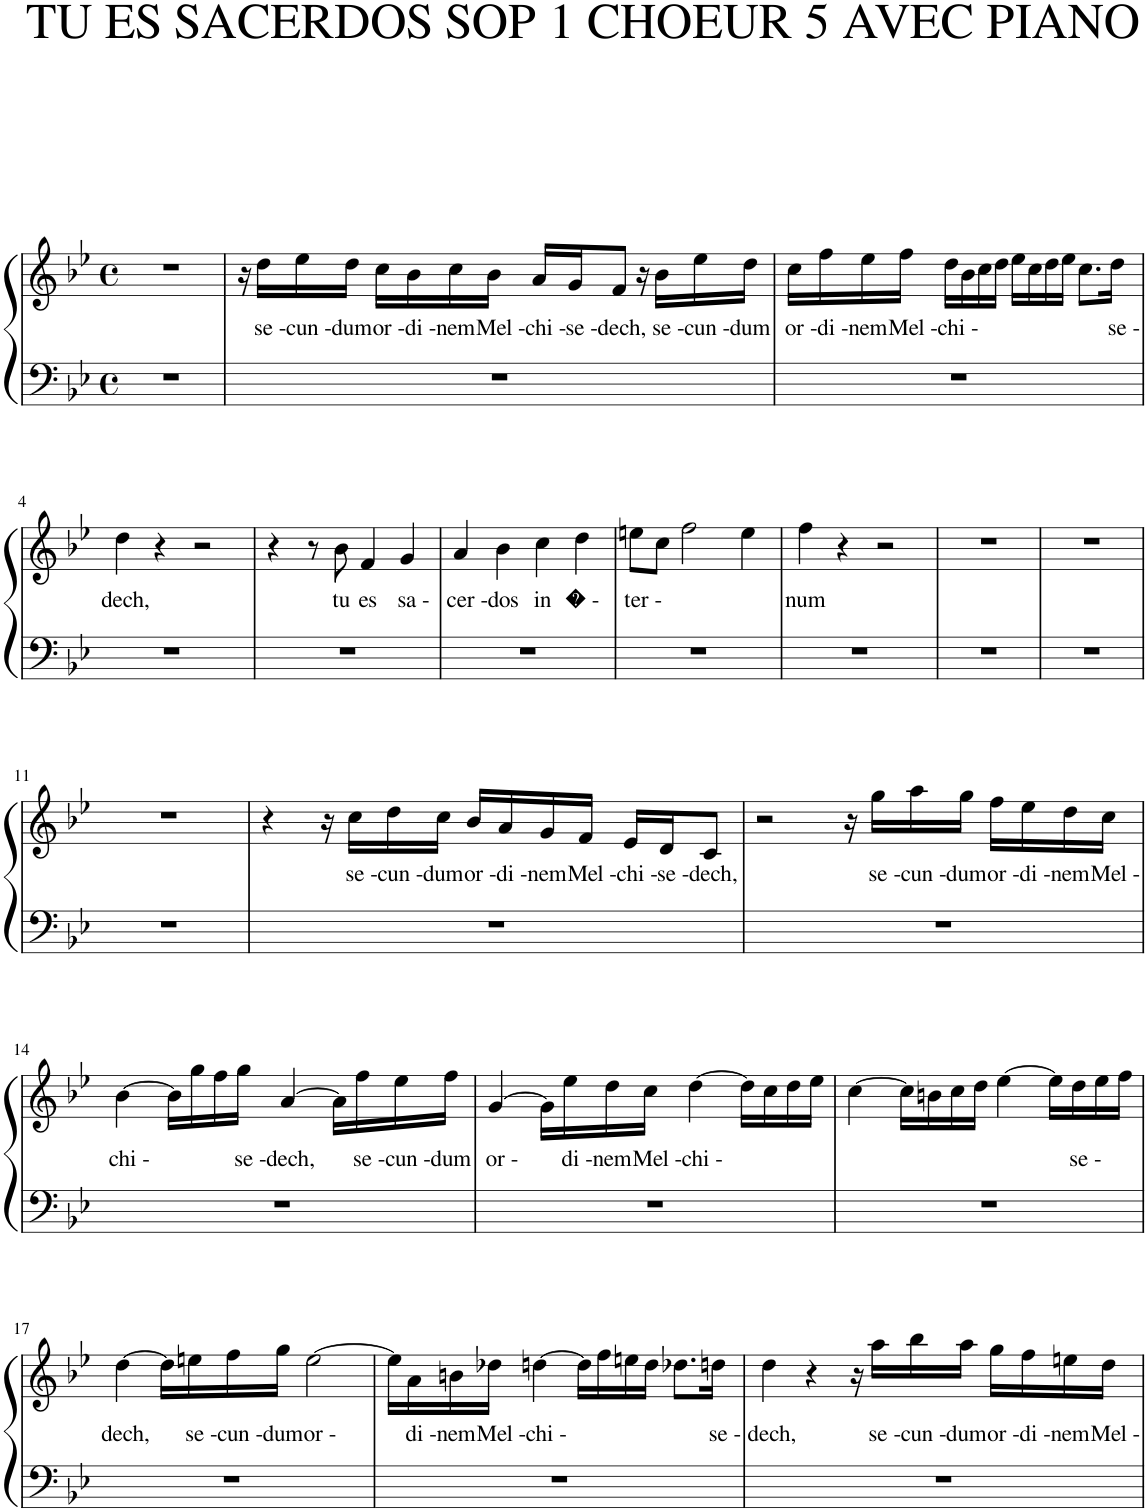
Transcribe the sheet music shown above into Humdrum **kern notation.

**kern	**kern	**text
*part1	*part1	*part1
*staff2	*staff1	*staff1
*I"Piano	*	*
*I'Pno.	*	*
*clefF4	*clefG2	*
*k[b-e-]	*k[b-e-]	*
*M4/4	*M4/4	*
*met(c)	*met(c)	*
=1	=1	=1
1r	1r	.
=2	=2	=2
1r	16r	.
!	!	!LO:LY:b
.	16dd\LL	se -
!	!	!LO:LY:b
.	16ee-\	cun -
!	!	!LO:LY:b
.	16dd\JJ	dum
!	!	!LO:LY:b
.	16cc\LL	or -
!	!	!LO:LY:b
.	16b-\	di -
!	!	!LO:LY:b
.	16cc\	nem
!	!	!LO:LY:b
.	16b-\JJ	Mel -
!	!	!LO:LY:b
.	16a/LL	chi -
!	!	!LO:LY:b
.	16g/J	se -
!	!	!LO:LY:b
.	8f/J	dech,
.	16r	.
!	!	!LO:LY:b
.	16b-\LL	se -
!	!	!LO:LY:b
.	16ee-\	cun -
!	!	!LO:LY:b
.	16dd\JJ	dum
=3	=3	=3
!	!	!LO:LY:b
1r	16cc\LL	or -
!	!	!LO:LY:b
.	16ff\	di -
!	!	!LO:LY:b
.	16ee-\	nem
!	!	!LO:LY:b
.	16ff\JJ	Mel -
!	!	!LO:LY:b
.	16dd\LL	chi -
.	16b-\	.
.	16cc\	.
.	16dd\JJ	.
.	16ee-\LL	.
.	16cc\	.
.	16dd\	.
.	16ee-\JJ	.
.	8.cc\L	.
!	!	!LO:LY:b
.	16dd\Jk	se -
!!LO:LB:g=z
=4	=4	=4
!	!	!LO:LY:b
1r	4dd\	dech,
.	4r	.
.	2r	.
=5	=5	=5
1r	4r	.
.	8r	.
!	!	!LO:LY:b
.	8b-\	tu
!	!	!LO:LY:b
.	4f/	es
!	!	!LO:LY:b
.	4g/	sa -
=6	=6	=6
!	!	!LO:LY:b
1r	4a/	cer -
!	!	!LO:LY:b
.	4b-\	dos
!	!	!LO:LY:b
.	4cc\	in
!	!	!LO:LY:b
.	4dd\	� -
=7	=7	=7
!	!	!LO:LY:b
1r	8een\L	ter -
.	8cc\J	.
.	2ff\	.
.	4ee\	.
=8	=8	=8
!	!	!LO:LY:b
1r	4ff\	num
.	4r	.
.	2r	.
=9	=9	=9
1r	1r	.
=10	=10	=10
1r	1r	.
!!LO:LB:g=z
=11	=11	=11
1r	1r	.
=12	=12	=12
1r	4r	.
.	16r	.
!	!	!LO:LY:b
.	16cc\LL	se -
!	!	!LO:LY:b
.	16dd\	cun -
!	!	!LO:LY:b
.	16cc\JJ	dum
!	!	!LO:LY:b
.	16b-/LL	or -
!	!	!LO:LY:b
.	16a/	di -
!	!	!LO:LY:b
.	16g/	nem
!	!	!LO:LY:b
.	16f/JJ	Mel -
!	!	!LO:LY:b
.	16e-/LL	chi -
!	!	!LO:LY:b
.	16d/J	se -
!	!	!LO:LY:b
.	8c/J	dech,
=13	=13	=13
1r	2r	.
.	16r	.
!	!	!LO:LY:b
.	16gg\LL	se -
!	!	!LO:LY:b
.	16aa\	cun -
!	!	!LO:LY:b
.	16gg\JJ	dum
!	!	!LO:LY:b
.	16ff\LL	or -
!	!	!LO:LY:b
.	16ee-\	di -
!	!	!LO:LY:b
.	16dd\	nem
!	!	!LO:LY:b
.	16cc\JJ	Mel -
!!LO:LB:g=z
=14	=14	=14
!	!	!LO:LY:b
1r	[4b-\	chi -
.	16b-\LL]	.
.	16gg\	.
.	16ff\	.
!	!	!LO:LY:b
.	16gg\JJ	se -
!	!	!LO:LY:b
.	[4a/	dech,
.	16a\LL]	.
!	!	!LO:LY:b
.	16ff\	se -
!	!	!LO:LY:b
.	16ee-\	cun -
!	!	!LO:LY:b
.	16ff\JJ	dum
=15	=15	=15
!	!	!LO:LY:b
1r	[4g/	or -
.	16g\LL]	.
!	!	!LO:LY:b
.	16ee-\	di -
!	!	!LO:LY:b
.	16dd\	nem
!	!	!LO:LY:b
.	16cc\JJ	Mel -
!	!	!LO:LY:b
.	[4dd\	chi -
.	16dd\LL]	.
.	16cc\	.
.	16dd\	.
.	16ee-\JJ	.
=16	=16	=16
1r	[4cc\	.
.	16cc\LL]	.
.	16bn\	.
.	16cc\	.
.	16dd\JJ	.
.	[4ee-\	.
.	16ee-\LL]	.
!	!	!LO:LY:b
.	16dd\	se -
.	16ee-\	.
.	16ff\JJ	.
!!LO:LB:g=z
=17	=17	=17
!	!	!LO:LY:b
1r	[4dd\	dech,
.	16dd\LL]	.
!	!	!LO:LY:b
.	16een\	se -
!	!	!LO:LY:b
.	16ff\	cun -
!	!	!LO:LY:b
.	16gg\JJ	dum
!	!	!LO:LY:b
.	[2ee\	or -
=18	=18	=18
1r	16ee\LL]	.
!	!	!LO:LY:b
.	16a\	di -
!	!	!LO:LY:b
.	16bn\	nem
!	!	!LO:LY:b
.	16dd-X\JJ	Mel -
!	!	!LO:LY:b
.	[4ddn\	chi -
.	16dd\LL]	.
.	16ff\	.
.	16een\	.
.	16dd\JJ	.
.	8.dd-X\L	.
!	!	!LO:LY:b
.	16ddn\Jk	se -
=19	=19	=19
!	!	!LO:LY:b
1r	4dd\	dech,
.	4r	.
.	16r	.
!	!	!LO:LY:b
.	16aa\LL	se -
!	!	!LO:LY:b
.	16bb-\	cun -
!	!	!LO:LY:b
.	16aa\JJ	dum
!	!	!LO:LY:b
.	16gg\LL	or -
!	!	!LO:LY:b
.	16ff\	di -
!	!	!LO:LY:b
.	16een\	nem
!	!	!LO:LY:b
.	16dd\JJ	Mel -
=	=	=
*-	*-	*-
